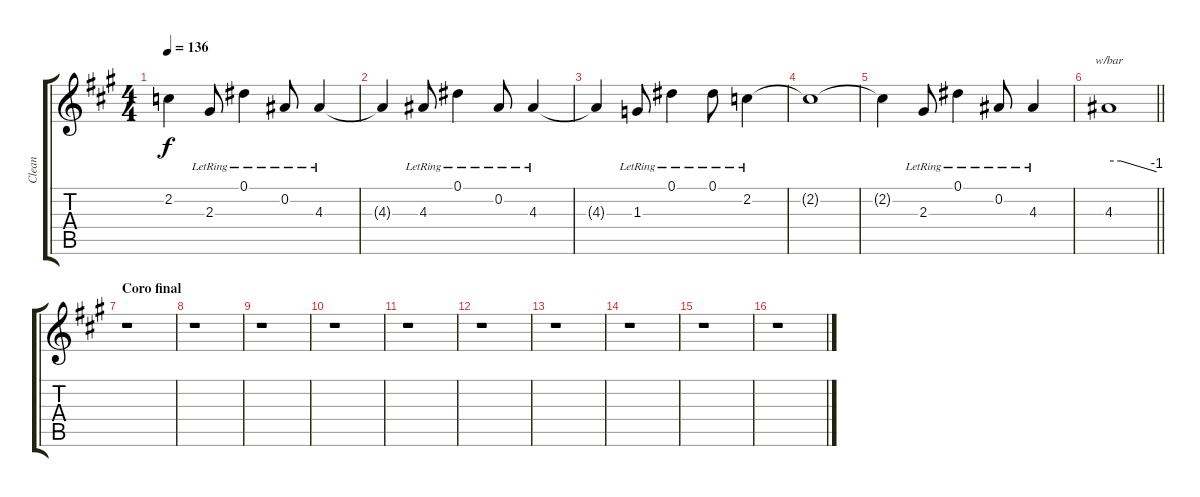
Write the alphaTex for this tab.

\track ("Clean" "Clean") {instrument electricguitarclean}
\staff {score tabs}
\tuning (Eb4 Bb3 Gb3 Db3 Ab2 Eb2) {hide}
\ts (4 4)
\tempo 136
\clef g2
\ks a
2.2{t}.4{dy f} 2.3{lr}.8 0.1{lr}.4 0.2{lr}.8 4.3{lr}.4 |
4.3{t}.4 4.3{lr}.8 0.1{lr}.4 0.2{lr}.8 4.3{lr}.4 |
4.3{t}.4 1.3{lr}.8 0.1{lr}.4 0.1{lr}.8 2.2{lr}.4 |
2.2{t}.1 |
2.2{t}.4 2.3{lr}.8 0.1{lr}.4 0.2{lr}.8 4.3{lr}.4 |
\barLineRight lightlight
4.3.1{tbe (custom default 0 0 15 0 60 -4)} |
\section ("" "Coro final")
r.1 |
r.1 |
r.1 |
r.1 |
r.1 |
r.1 |
r.1 |
r.1 |
r.1 |
r.1
